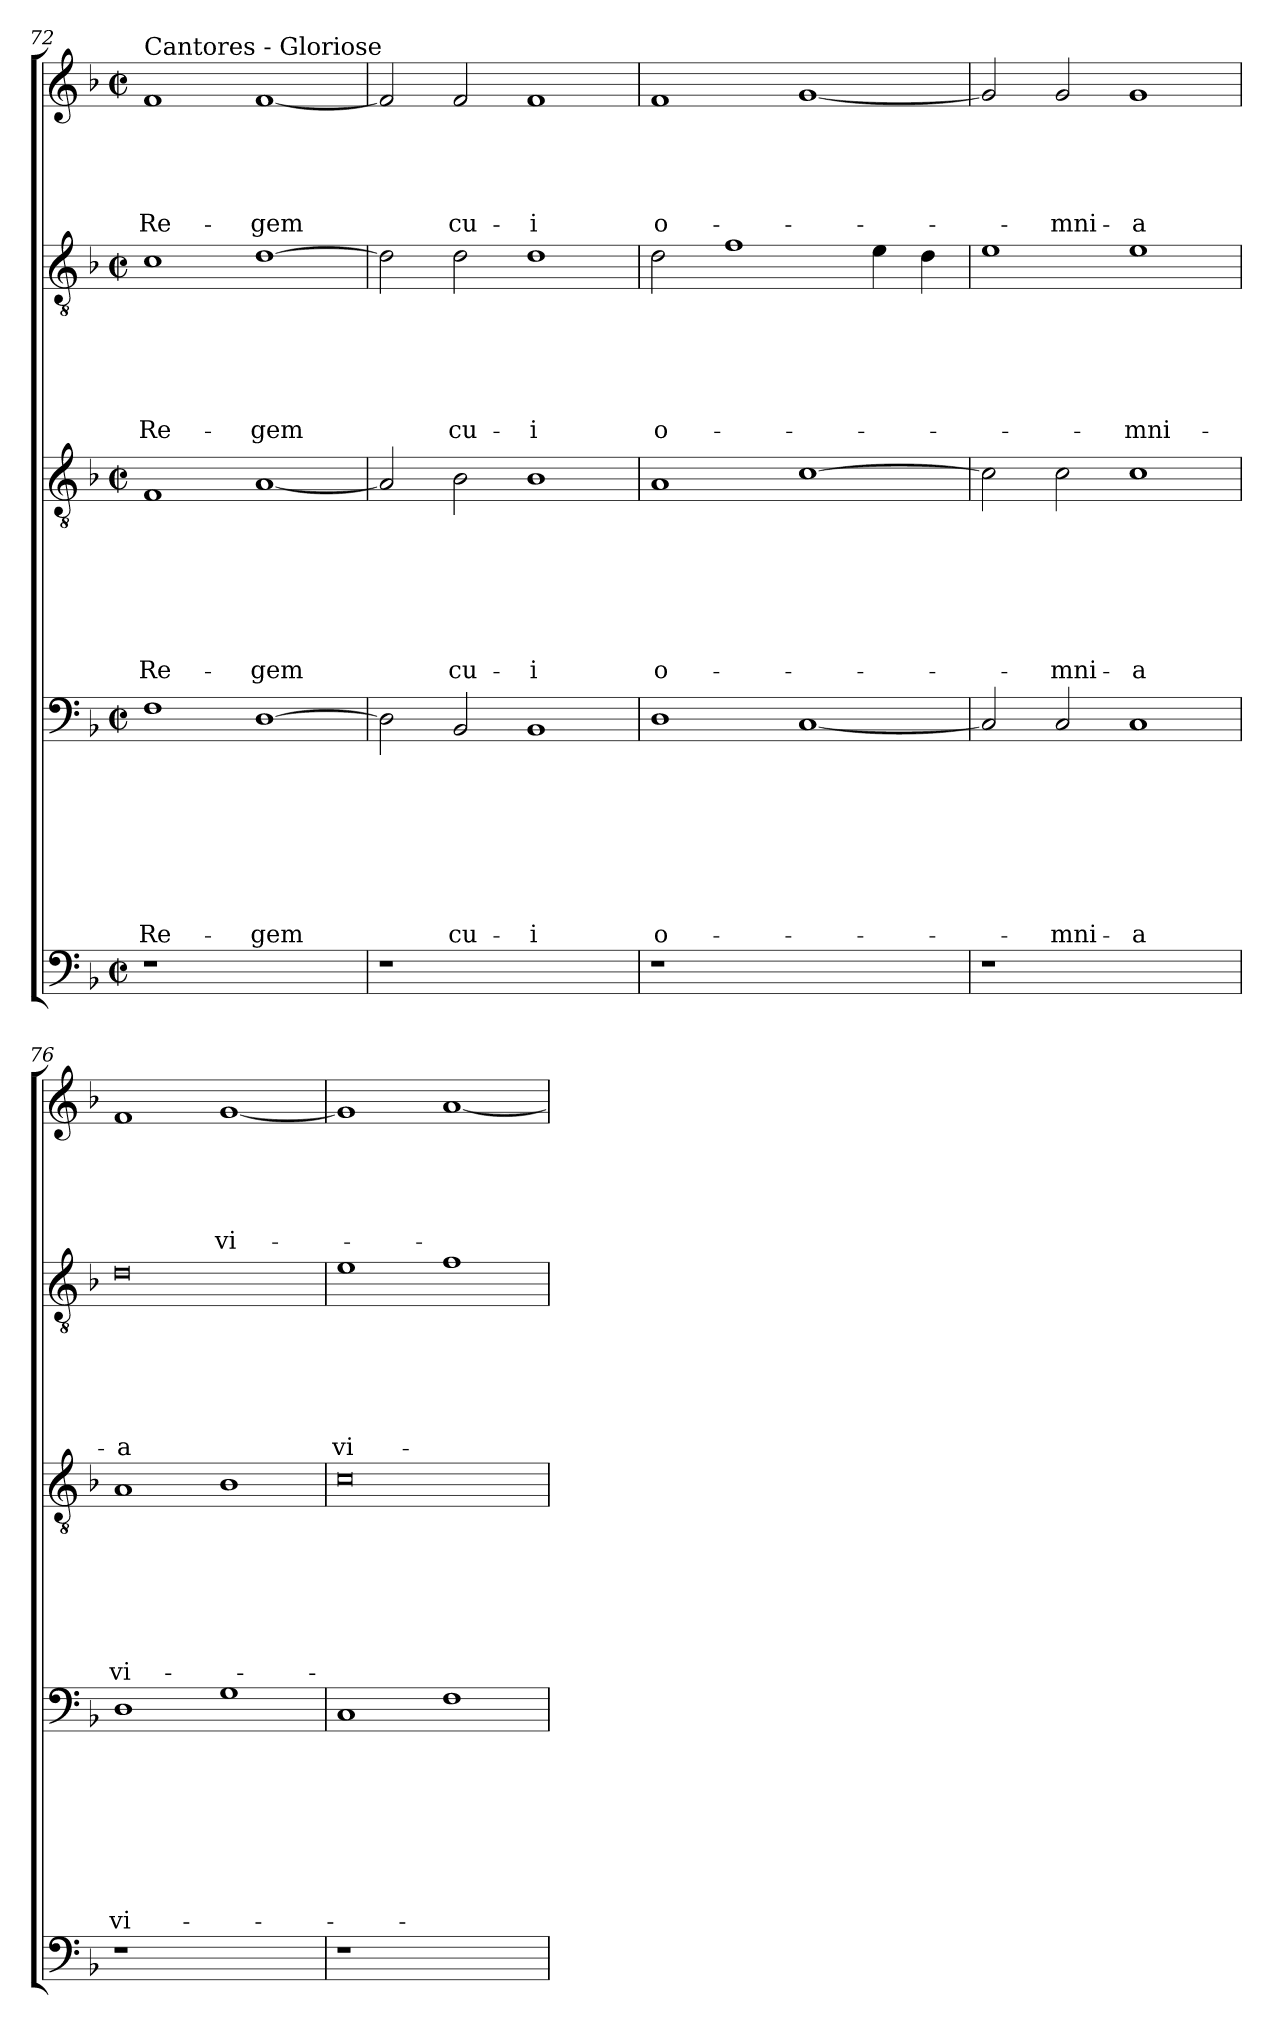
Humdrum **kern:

**kern	**kern	**text	**text	**text	**text	**text	**text	**text	**text	**kern	**text	**text	**text	**text	**text	**text	**text	**kern	**text	**text	**text	**text	**text	**text	**kern	**text	**text	**text	**text	**text
*part5	*part4	*part4	*part4	*part4	*part4	*part4	*part4	*part4	*part4	*part3	*part3	*part3	*part3	*part3	*part3	*part3	*part3	*part2	*part2	*part2	*part2	*part2	*part2	*part2	*part1	*part1	*part1	*part1	*part1	*part1
*staff5	*staff4	*staff4	*staff4	*staff4	*staff4	*staff4	*staff4	*staff4	*staff4	*staff3	*staff3	*staff3	*staff3	*staff3	*staff3	*staff3	*staff3	*staff2	*staff2	*staff2	*staff2	*staff2	*staff2	*staff2	*staff1	*staff1	*staff1	*staff1	*staff1	*staff1
*clefF4	*clefF4	*	*	*	*	*	*	*	*	*clefGv2	*	*	*	*	*	*	*	*clefGv2	*	*	*	*	*	*	*clefG2	*	*	*	*	*
*k[b-]	*k[b-]	*	*	*	*	*	*	*	*	*k[b-]	*	*	*	*	*	*	*	*k[b-]	*	*	*	*	*	*	*k[b-]	*	*	*	*	*
*F:	*F:	*	*	*	*	*	*	*	*	*F:	*	*	*	*	*	*	*	*F:	*	*	*	*	*	*	*F:	*	*	*	*	*
*M2/2	*M2/2	*	*	*	*	*	*	*	*	*M2/2	*	*	*	*	*	*	*	*M2/2	*	*	*	*	*	*	*M2/2	*	*	*	*	*
*met(c|)	*met(c|)	*	*	*	*	*	*	*	*	*met(c|)	*	*	*	*	*	*	*	*met(c|)	*	*	*	*	*	*	*met(c|)	*	*	*	*	*
=72	=72	=72	=72	=72	=72	=72	=72	=72	=72	=72	=72	=72	=72	=72	=72	=72	=72	=72	=72	=72	=72	=72	=72	=72	=72	=72	=72	=72	=72	=72
!	!	!	!	!	!	!	!	!	!	!	!	!	!	!	!	!	!	!	!	!	!	!	!	!	!LO:TX:a:t=Cantores - Gloriose	!	!	!	!	!
1r	1F	.	.	.	.	.	.	.	Re-	1F	.	.	.	.	.	.	Re-	1c	.	.	.	.	.	Re-	1f	.	.	.	.	Re-
1ryy	[1D	.	.	.	.	.	.	.	-gem	[1A	.	.	.	.	.	.	-gem	[1d	.	.	.	.	.	-gem	[1f	.	.	.	.	-gem
=73	=73	=73	=73	=73	=73	=73	=73	=73	=73	=73	=73	=73	=73	=73	=73	=73	=73	=73	=73	=73	=73	=73	=73	=73	=73	=73	=73	=73	=73	=73
1r	2D\]	.	.	.	.	.	.	.	.	2A/]	.	.	.	.	.	.	.	2d\]	.	.	.	.	.	.	2f/]	.	.	.	.	.
.	2BB-/	.	.	.	.	.	.	.	cu-	2B-\	.	.	.	.	.	.	cu-	2d\	.	.	.	.	.	cu-	2f/	.	.	.	.	cu-
1ryy	1BB-	.	.	.	.	.	.	.	-i	1B-	.	.	.	.	.	.	-i	1d	.	.	.	.	.	-i	1f	.	.	.	.	-i
!!LO:LB:g=z
=74	=74	=74	=74	=74	=74	=74	=74	=74	=74	=74	=74	=74	=74	=74	=74	=74	=74	=74	=74	=74	=74	=74	=74	=74	=74	=74	=74	=74	=74	=74
1r	1D	.	.	.	.	.	.	.	o-	1A	.	.	.	.	.	.	o-	2d\	.	.	.	.	.	o-	1f	.	.	.	.	o-
.	.	.	.	.	.	.	.	.	.	.	.	.	.	.	.	.	.	1f	.	.	.	.	.	.	.	.	.	.	.	.
1ryy	[1C	.	.	.	.	.	.	.	.	[1c	.	.	.	.	.	.	.	.	.	.	.	.	.	.	[1g	.	.	.	.	.
.	.	.	.	.	.	.	.	.	.	.	.	.	.	.	.	.	.	4e\	.	.	.	.	.	.	.	.	.	.	.	.
.	.	.	.	.	.	.	.	.	.	.	.	.	.	.	.	.	.	4d\	.	.	.	.	.	.	.	.	.	.	.	.
=75	=75	=75	=75	=75	=75	=75	=75	=75	=75	=75	=75	=75	=75	=75	=75	=75	=75	=75	=75	=75	=75	=75	=75	=75	=75	=75	=75	=75	=75	=75
1r	2C/]	.	.	.	.	.	.	.	.	2c\]	.	.	.	.	.	.	.	1e	.	.	.	.	.	.	2g/]	.	.	.	.	.
.	2C/	.	.	.	.	.	.	.	-mni-	2c\	.	.	.	.	.	.	-mni-	.	.	.	.	.	.	.	2g/	.	.	.	.	-mni-
1ryy	1C	.	.	.	.	.	.	.	-a	1c	.	.	.	.	.	.	-a	1e	.	.	.	.	.	-mni-	1g	.	.	.	.	-a
=76	=76	=76	=76	=76	=76	=76	=76	=76	=76	=76	=76	=76	=76	=76	=76	=76	=76	=76	=76	=76	=76	=76	=76	=76	=76	=76	=76	=76	=76	=76
1r	1D	.	.	.	.	.	.	.	vi-	1A	.	.	.	.	.	.	vi-	0d	.	.	.	.	.	-a	1f	.	.	.	.	.
1ryy	1G	.	.	.	.	.	.	.	.	1B-	.	.	.	.	.	.	.	.	.	.	.	.	.	.	[1g	.	.	.	.	vi-
=77	=77	=77	=77	=77	=77	=77	=77	=77	=77	=77	=77	=77	=77	=77	=77	=77	=77	=77	=77	=77	=77	=77	=77	=77	=77	=77	=77	=77	=77	=77
1r	1C	.	.	.	.	.	.	.	.	0c	.	.	.	.	.	.	.	1e	.	.	.	.	.	vi-	1g]	.	.	.	.	.
1ryy	1F	.	.	.	.	.	.	.	.	.	.	.	.	.	.	.	.	1f	.	.	.	.	.	.	[1a	.	.	.	.	.
=	=	=	=	=	=	=	=	=	=	=	=	=	=	=	=	=	=	=	=	=	=	=	=	=	=	=	=	=	=	=
*-	*-	*-	*-	*-	*-	*-	*-	*-	*-	*-	*-	*-	*-	*-	*-	*-	*-	*-	*-	*-	*-	*-	*-	*-	*-	*-	*-	*-	*-	*-
